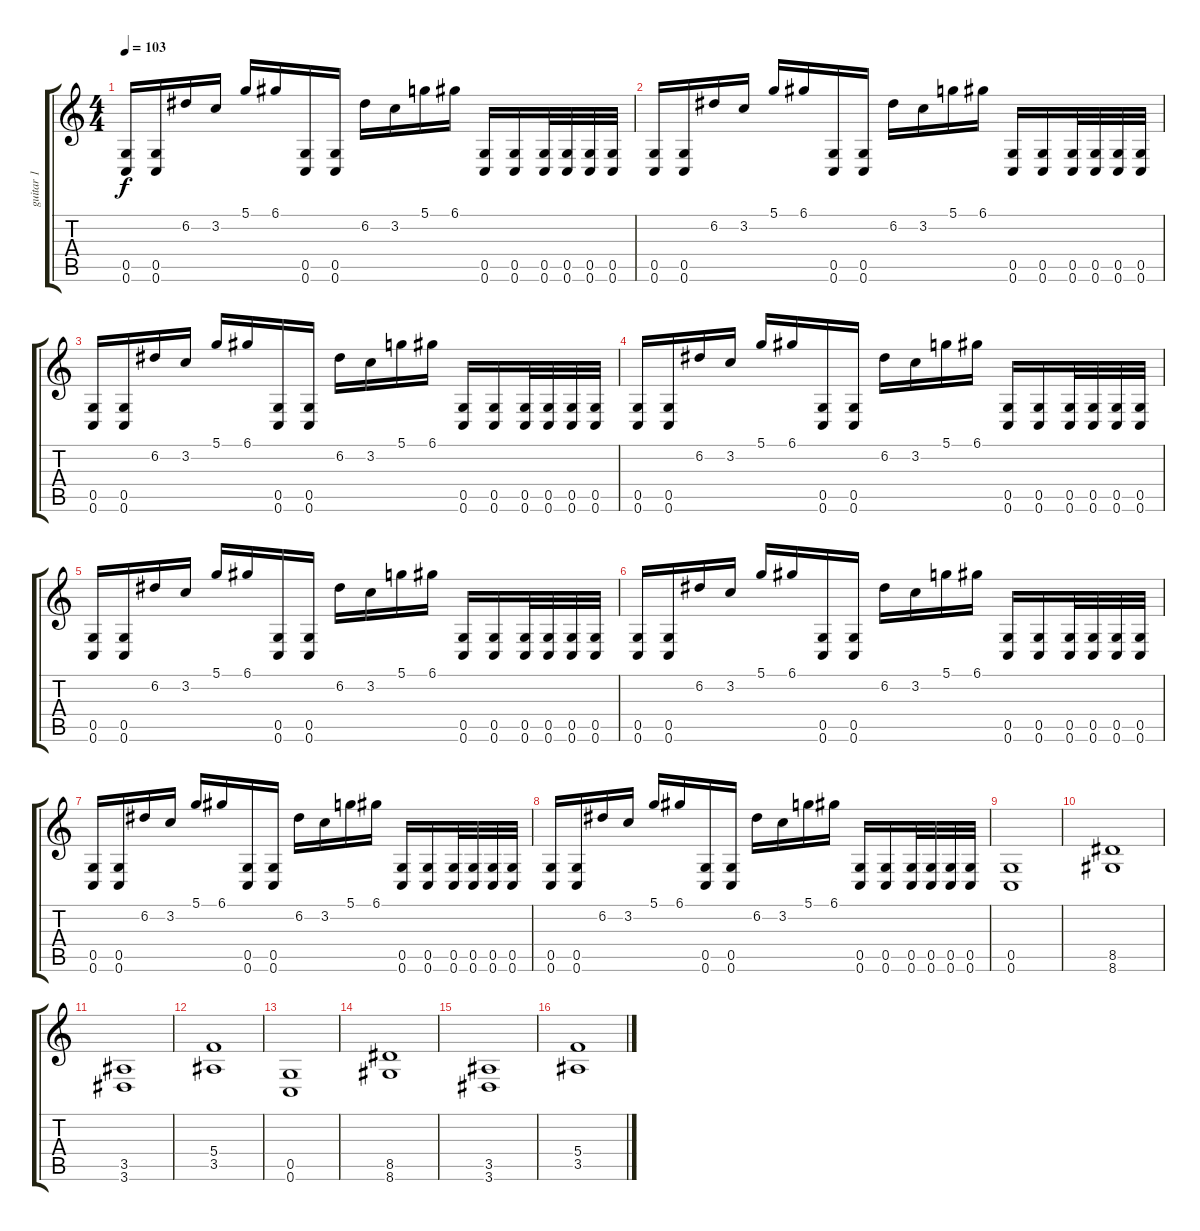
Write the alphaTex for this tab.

\track ("guitar 1" "guitar 1") {instrument distortionguitar}
\staff {score tabs}
\tuning (D4 A3 F3 C3 G2 C2) {hide}
\ts (4 4)
\tempo 103
\clef g2
\ks c
(0.5 0.6).16{dy f} (0.5 0.6).16 6.2.16 3.2.16 5.1.16 6.1.16 (0.5 0.6).16 (0.5 0.6).16 6.2.16 3.2.16 5.1.16 6.1.16 (0.5 0.6).16 (0.5 0.6).16 (0.5 0.6).32 (0.5 0.6).32 (0.5 0.6).32 (0.5 0.6).32 |
(0.5 0.6).16 (0.5 0.6).16 6.2.16 3.2.16 5.1.16 6.1.16 (0.5 0.6).16 (0.5 0.6).16 6.2.16 3.2.16 5.1.16 6.1.16 (0.5 0.6).16 (0.5 0.6).16 (0.5 0.6).32 (0.5 0.6).32 (0.5 0.6).32 (0.5 0.6).32 |
(0.5 0.6).16 (0.5 0.6).16 6.2.16 3.2.16 5.1.16 6.1.16 (0.5 0.6).16 (0.5 0.6).16 6.2.16 3.2.16 5.1.16 6.1.16 (0.5 0.6).16 (0.5 0.6).16 (0.5 0.6).32 (0.5 0.6).32 (0.5 0.6).32 (0.5 0.6).32 |
(0.5 0.6).16 (0.5 0.6).16 6.2.16 3.2.16 5.1.16 6.1.16 (0.5 0.6).16 (0.5 0.6).16 6.2.16 3.2.16 5.1.16 6.1.16 (0.5 0.6).16 (0.5 0.6).16 (0.5 0.6).32 (0.5 0.6).32 (0.5 0.6).32 (0.5 0.6).32 |
(0.5 0.6).16 (0.5 0.6).16 6.2.16 3.2.16 5.1.16 6.1.16 (0.5 0.6).16 (0.5 0.6).16 6.2.16 3.2.16 5.1.16 6.1.16 (0.5 0.6).16 (0.5 0.6).16 (0.5 0.6).32 (0.5 0.6).32 (0.5 0.6).32 (0.5 0.6).32 |
(0.5 0.6).16 (0.5 0.6).16 6.2.16 3.2.16 5.1.16 6.1.16 (0.5 0.6).16 (0.5 0.6).16 6.2.16 3.2.16 5.1.16 6.1.16 (0.5 0.6).16 (0.5 0.6).16 (0.5 0.6).32 (0.5 0.6).32 (0.5 0.6).32 (0.5 0.6).32 |
(0.5 0.6).16 (0.5 0.6).16 6.2.16 3.2.16 5.1.16 6.1.16 (0.5 0.6).16 (0.5 0.6).16 6.2.16 3.2.16 5.1.16 6.1.16 (0.5 0.6).16 (0.5 0.6).16 (0.5 0.6).32 (0.5 0.6).32 (0.5 0.6).32 (0.5 0.6).32 |
(0.5 0.6).16 (0.5 0.6).16 6.2.16 3.2.16 5.1.16 6.1.16 (0.5 0.6).16 (0.5 0.6).16 6.2.16 3.2.16 5.1.16 6.1.16 (0.5 0.6).16 (0.5 0.6).16 (0.5 0.6).32 (0.5 0.6).32 (0.5 0.6).32 (0.5 0.6).32 |
(0.5 0.6).1 |
(8.5 8.6).1 |
(3.5 3.6).1 |
(5.4 3.5).1 |
(0.5 0.6).1 |
(8.5 8.6).1 |
(3.5 3.6).1 |
(5.4 3.5).1
